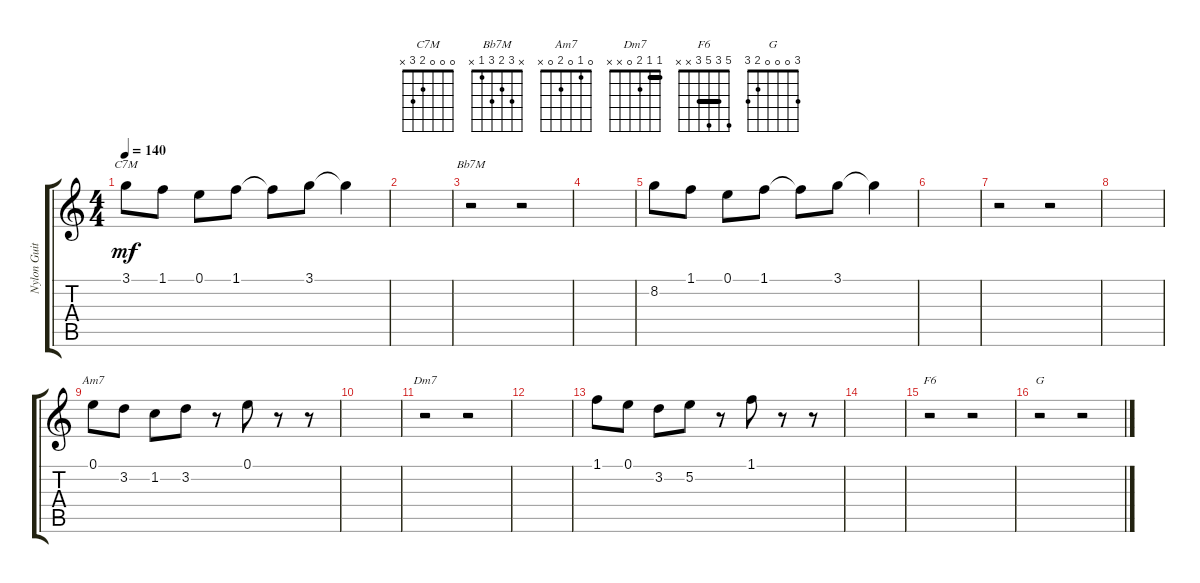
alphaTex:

\track ("Nylon Guitar" "Nylon Guit") {instrument acousticguitarnylon}
\staff {score tabs}
\tuning (E4 B3 G3 D3 A2 E2) {hide}
\chord ("C7M" 0 0 0 2 3 x)
\chord ("Bb7M" x 3 2 3 1 x)
\chord ("Am7" 0 1 0 2 0 x)
\chord ("Dm7" 1 1 2 0 x x) {barre 1}
\chord ("F6" 5 3 5 3 x x) {barre 3}
\chord ("G" 3 0 0 0 2 3)
\ts (4 4)
\section ("" "")
\tempo 140
\clef g2
\ks c
3.1.8{ch "C7M" dy mf instrument acousticguitarnylon} 1.1.8 0.1.8 1.1.8 1.1{t}.8 3.1.8 3.1{t}.4 |
|
r.2{ch "Bb7M"} r.2 |
|
8.2.8 1.1.8 0.1.8 1.1.8 1.1{t}.8 3.1.8 3.1{t}.4 |
|
r.2 r.2 |
|
0.1.8{ch "Am7"} 3.2.8 1.2.8 3.2.8 r.8 0.1.8 r.8 r.8 |
|
r.2{ch "Dm7"} r.2 |
|
1.1.8 0.1.8 3.2.8 5.2.8 r.8 1.1.8 r.8 r.8 |
|
r.2{ch "F6"} r.2 |
r.2{ch "G"} r.2
